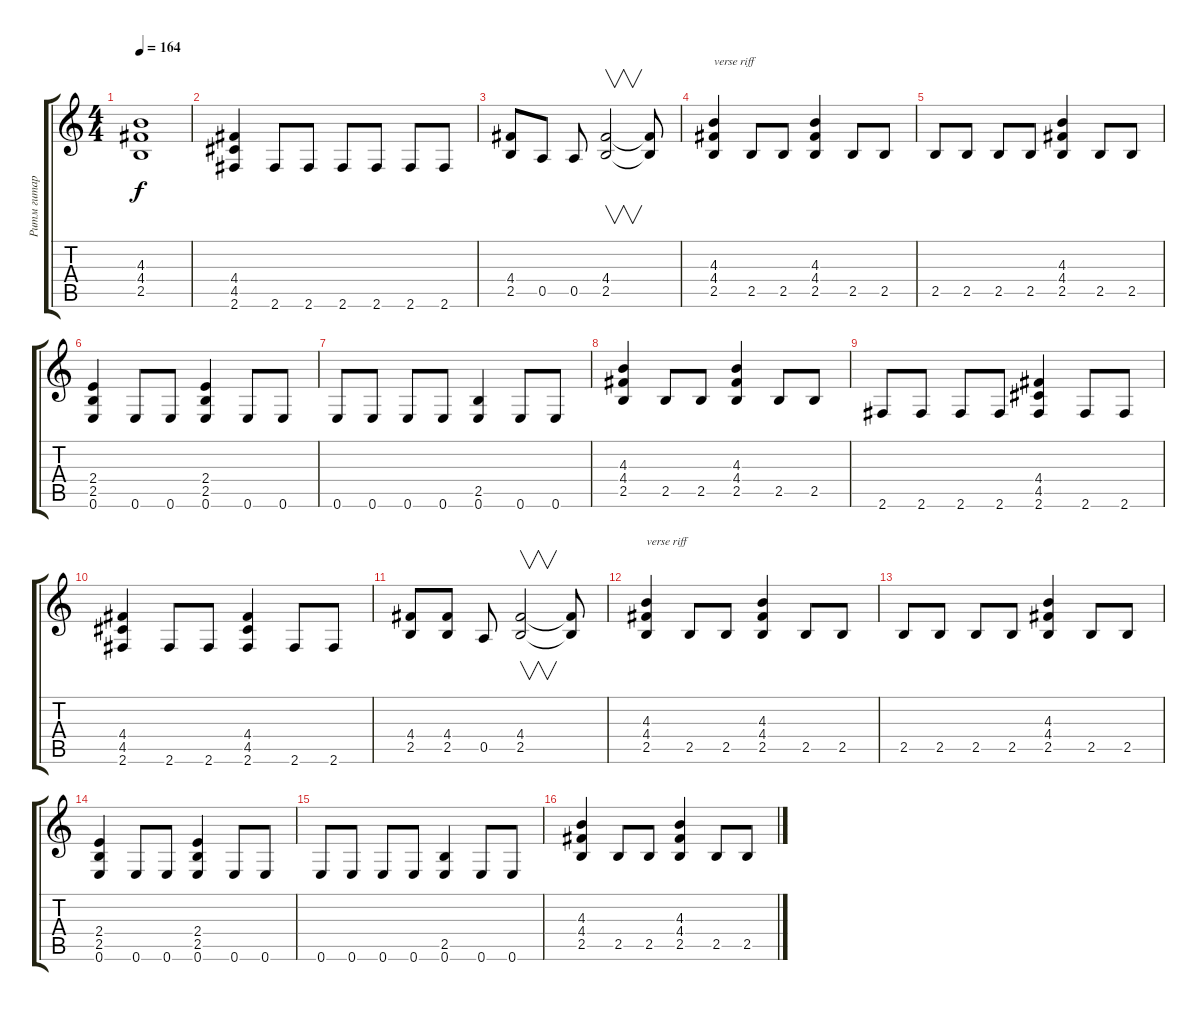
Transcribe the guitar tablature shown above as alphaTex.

\track ("Ритм гитара" "Ритм гитар") {instrument overdrivenguitar}
\staff {score tabs}
\tuning (E4 B3 G3 D3 A2 E2) {hide}
\ts (4 4)
\tempo 164
\clef g2
\ks c
(4.3 4.4 2.5).1{dy f} |
(4.4 4.5 2.6).4 2.6.8 2.6.8 2.6.8 2.6.8 2.6.8 2.6.8 |
(4.4 2.5).8 0.5.8 0.5.8 (4.4 2.5).2{v} (4.4{t} 2.5{t}).8 |
(4.3 4.4 2.5).4{txt "verse riff"} 2.5.8 2.5.8 (4.3 4.4 2.5).4 2.5.8 2.5.8 |
2.5.8 2.5.8 2.5.8 2.5.8 (4.3 4.4 2.5).4 2.5.8 2.5.8 |
(2.4 2.5 0.6).4 0.6.8 0.6.8 (2.4 2.5 0.6).4 0.6.8 0.6.8 |
0.6.8 0.6.8 0.6.8 0.6.8 (2.5 0.6).4 0.6.8 0.6.8 |
(4.3 4.4 2.5).4 2.5.8 2.5.8 (4.3 4.4 2.5).4 2.5.8 2.5.8 |
2.6.8 2.6.8 2.6.8 2.6.8 (4.4 4.5 2.6).4 2.6.8 2.6.8 |
(4.4 4.5 2.6).4 2.6.8 2.6.8 (4.4 4.5 2.6).4 2.6.8 2.6.8 |
(4.4 2.5).8 (4.4 2.5).8 0.5.8 (4.4 2.5).2{v} (4.4{t} 2.5{t}).8 |
(4.3 4.4 2.5).4{txt "verse riff"} 2.5.8 2.5.8 (4.3 4.4 2.5).4 2.5.8 2.5.8 |
2.5.8 2.5.8 2.5.8 2.5.8 (4.3 4.4 2.5).4 2.5.8 2.5.8 |
(2.4 2.5 0.6).4 0.6.8 0.6.8 (2.4 2.5 0.6).4 0.6.8 0.6.8 |
0.6.8 0.6.8 0.6.8 0.6.8 (2.5 0.6).4 0.6.8 0.6.8 |
(4.3 4.4 2.5).4 2.5.8 2.5.8 (4.3 4.4 2.5).4 2.5.8 2.5.8
